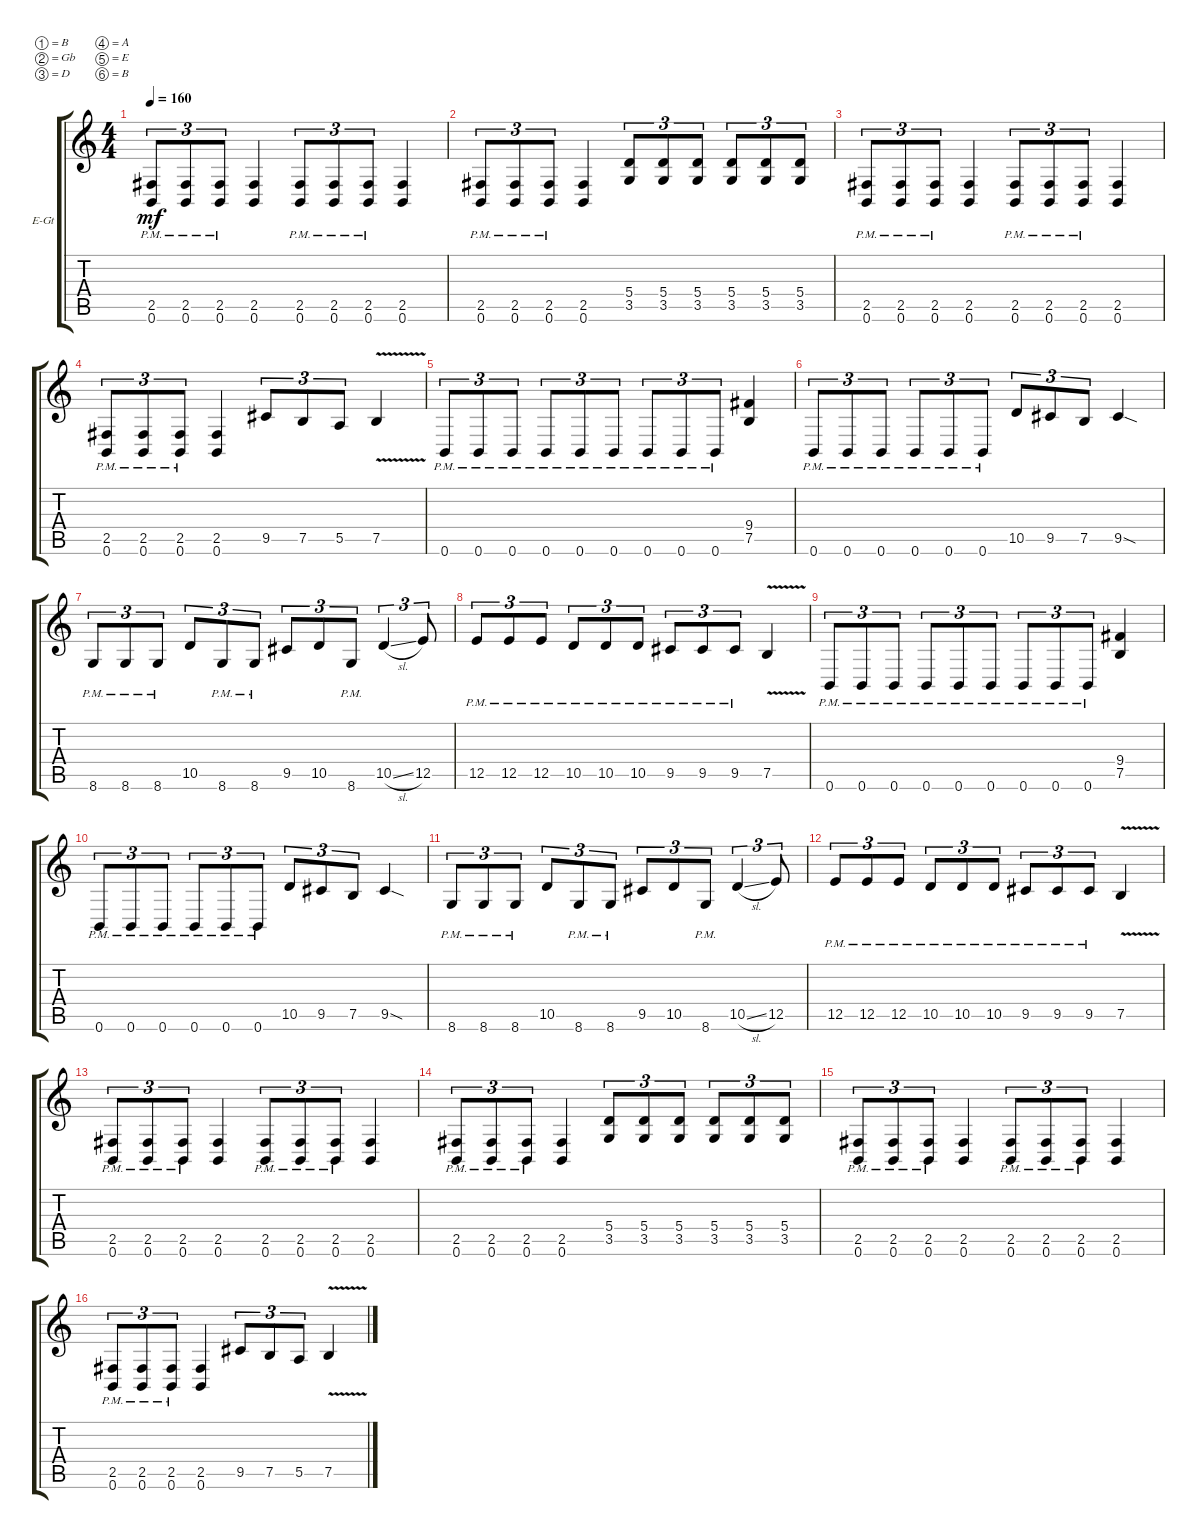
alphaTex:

\bracketExtendMode groupsimilarinstruments
\firstSystemTrackNameOrientation horizontal
\otherSystemsTrackNameOrientation horizontal
\track ("Guitar 1" "E-Gt") {instrument distortionguitar}
\staff {score tabs}
\tuning (B3 Gb3 D3 A2 E2 B1)
\ts (4 4)
\tempo 160
\clef g2
\ks c
(0.6{pm} 2.5).8{tu (3 2) dy mf} (0.6{pm} 2.5).8{tu (3 2)} (0.6{pm} 2.5).8{tu (3 2)} (0.6 2.5).4 (0.6{pm} 2.5).8{tu (3 2)} (0.6{pm} 2.5).8{tu (3 2)} (0.6{pm} 2.5).8{tu (3 2)} (0.6 2.5).4 |
(0.6{pm} 2.5).8{tu (3 2)} (0.6{pm} 2.5).8{tu (3 2)} (0.6{pm} 2.5).8{tu (3 2)} (0.6 2.5).4 (3.5 5.4).8{tu (3 2)} (3.5 5.4).8{tu (3 2)} (3.5 5.4).8{tu (3 2)} (3.5 5.4).8{tu (3 2)} (3.5 5.4).8{tu (3 2)} (3.5 5.4).8{tu (3 2)} |
(0.6{pm} 2.5).8{tu (3 2)} (0.6{pm} 2.5).8{tu (3 2)} (0.6{pm} 2.5).8{tu (3 2)} (0.6 2.5).4 (0.6{pm} 2.5).8{tu (3 2)} (0.6{pm} 2.5).8{tu (3 2)} (0.6{pm} 2.5).8{tu (3 2)} (0.6 2.5).4 |
(0.6{pm} 2.5).8{tu (3 2)} (0.6{pm} 2.5).8{tu (3 2)} (0.6{pm} 2.5).8{tu (3 2)} (0.6 2.5).4 9.5.8{tu (3 2)} 7.5.8{tu (3 2)} 5.5.8{tu (3 2)} 7.5{v}.4 |
0.6{pm}.8{tu (3 2)} 0.6{pm}.8{tu (3 2)} 0.6{pm}.8{tu (3 2)} 0.6{pm}.8{tu (3 2)} 0.6{pm}.8{tu (3 2)} 0.6{pm}.8{tu (3 2)} 0.6{pm}.8{tu (3 2)} 0.6{pm}.8{tu (3 2)} 0.6{pm}.8{tu (3 2)} (7.5 9.4).4 |
0.6{pm}.8{tu (3 2)} 0.6{pm}.8{tu (3 2)} 0.6{pm}.8{tu (3 2)} 0.6{pm}.8{tu (3 2)} 0.6{pm}.8{tu (3 2)} 0.6{pm}.8{tu (3 2)} 10.5.8{tu (3 2)} 9.5.8{tu (3 2)} 7.5.8{tu (3 2)} 9.5{sod}.4 |
8.6{pm}.8{tu (3 2)} 8.6{pm}.8{tu (3 2)} 8.6{pm}.8{tu (3 2)} 10.5.8{tu (3 2)} 8.6{pm}.8{tu (3 2)} 8.6{pm}.8{tu (3 2)} 9.5.8{tu (3 2)} 10.5.8{tu (3 2)} 8.6{pm}.8{tu (3 2)} 10.5{sl}.4{tu (3 2)} 12.5.8{tu (3 2)} |
12.5{pm}.8{tu (3 2)} 12.5{pm}.8{tu (3 2)} 12.5{pm}.8{tu (3 2)} 10.5{pm}.8{tu (3 2)} 10.5{pm}.8{tu (3 2)} 10.5{pm}.8{tu (3 2)} 9.5{pm}.8{tu (3 2)} 9.5{pm}.8{tu (3 2)} 9.5{pm}.8{tu (3 2)} 7.5{v}.4 |
0.6{pm}.8{tu (3 2)} 0.6{pm}.8{tu (3 2)} 0.6{pm}.8{tu (3 2)} 0.6{pm}.8{tu (3 2)} 0.6{pm}.8{tu (3 2)} 0.6{pm}.8{tu (3 2)} 0.6{pm}.8{tu (3 2)} 0.6{pm}.8{tu (3 2)} 0.6{pm}.8{tu (3 2)} (7.5 9.4).4 |
0.6{pm}.8{tu (3 2)} 0.6{pm}.8{tu (3 2)} 0.6{pm}.8{tu (3 2)} 0.6{pm}.8{tu (3 2)} 0.6{pm}.8{tu (3 2)} 0.6{pm}.8{tu (3 2)} 10.5.8{tu (3 2)} 9.5.8{tu (3 2)} 7.5.8{tu (3 2)} 9.5{sod}.4 |
8.6{pm}.8{tu (3 2)} 8.6{pm}.8{tu (3 2)} 8.6{pm}.8{tu (3 2)} 10.5.8{tu (3 2)} 8.6{pm}.8{tu (3 2)} 8.6{pm}.8{tu (3 2)} 9.5.8{tu (3 2)} 10.5.8{tu (3 2)} 8.6{pm}.8{tu (3 2)} 10.5{sl}.4{tu (3 2)} 12.5.8{tu (3 2)} |
12.5{pm}.8{tu (3 2)} 12.5{pm}.8{tu (3 2)} 12.5{pm}.8{tu (3 2)} 10.5{pm}.8{tu (3 2)} 10.5{pm}.8{tu (3 2)} 10.5{pm}.8{tu (3 2)} 9.5{pm}.8{tu (3 2)} 9.5{pm}.8{tu (3 2)} 9.5{pm}.8{tu (3 2)} 7.5{v}.4 |
(0.6{pm} 2.5).8{tu (3 2)} (0.6{pm} 2.5).8{tu (3 2)} (0.6{pm} 2.5).8{tu (3 2)} (0.6 2.5).4 (0.6{pm} 2.5).8{tu (3 2)} (0.6{pm} 2.5).8{tu (3 2)} (0.6{pm} 2.5).8{tu (3 2)} (0.6 2.5).4 |
(0.6{pm} 2.5).8{tu (3 2)} (0.6{pm} 2.5).8{tu (3 2)} (0.6{pm} 2.5).8{tu (3 2)} (0.6 2.5).4 (3.5 5.4).8{tu (3 2)} (3.5 5.4).8{tu (3 2)} (3.5 5.4).8{tu (3 2)} (3.5 5.4).8{tu (3 2)} (3.5 5.4).8{tu (3 2)} (3.5 5.4).8{tu (3 2)} |
(0.6{pm} 2.5).8{tu (3 2)} (0.6{pm} 2.5).8{tu (3 2)} (0.6{pm} 2.5).8{tu (3 2)} (0.6 2.5).4 (0.6{pm} 2.5).8{tu (3 2)} (0.6{pm} 2.5).8{tu (3 2)} (0.6{pm} 2.5).8{tu (3 2)} (0.6 2.5).4 |
(0.6{pm} 2.5).8{tu (3 2)} (0.6{pm} 2.5).8{tu (3 2)} (0.6{pm} 2.5).8{tu (3 2)} (0.6 2.5).4 9.5.8{tu (3 2)} 7.5.8{tu (3 2)} 5.5.8{tu (3 2)} 7.5{v}.4
